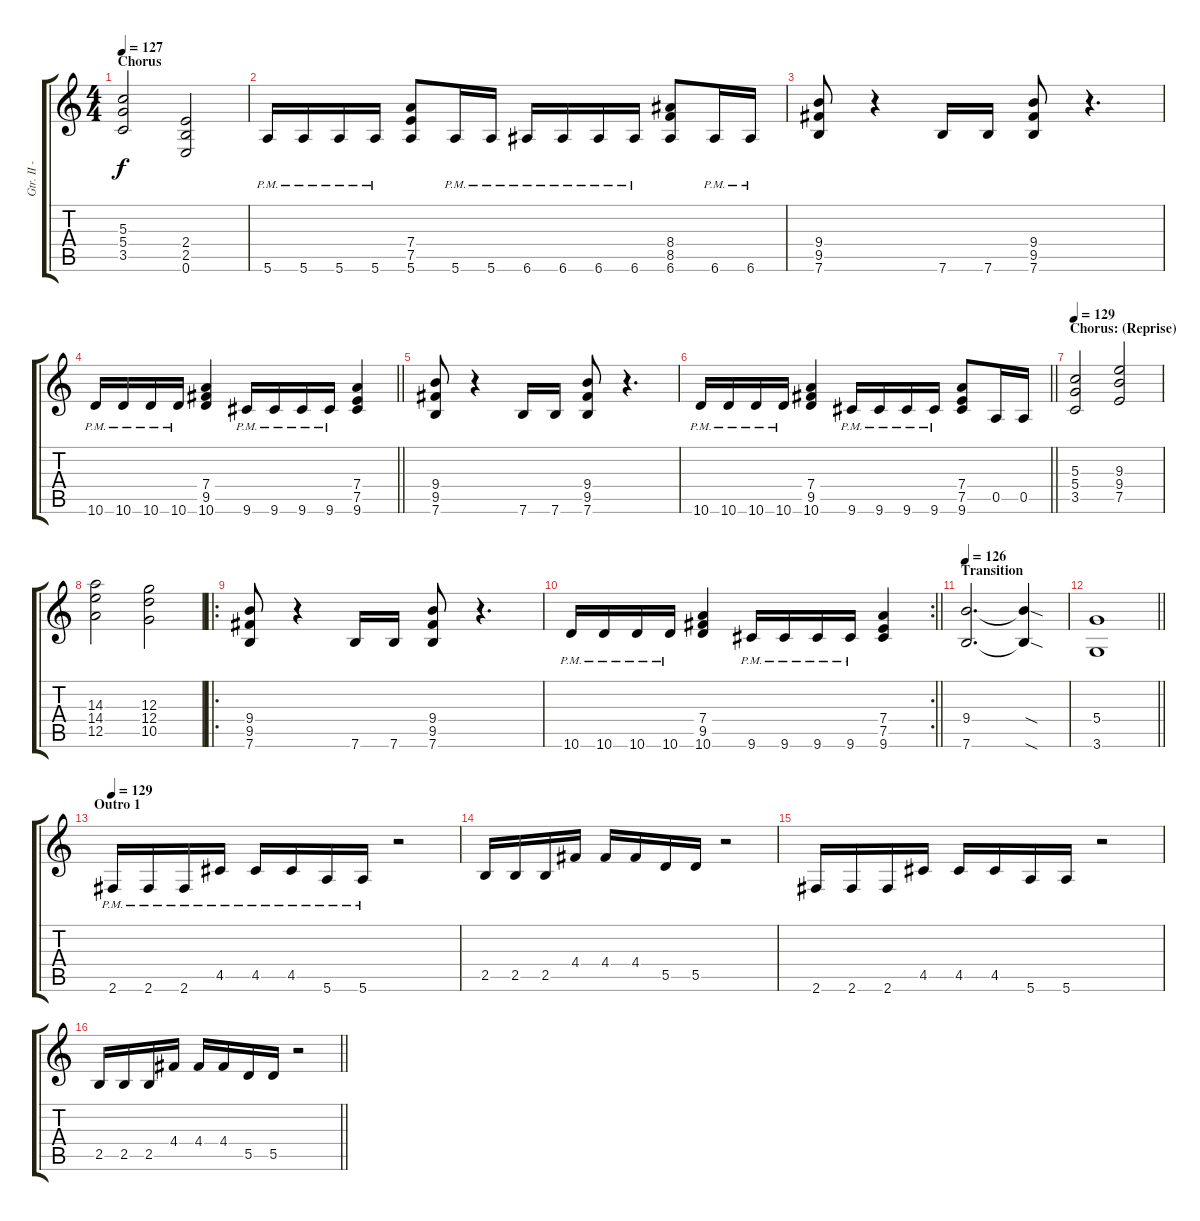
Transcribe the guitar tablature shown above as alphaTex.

\track ("Gtr. II - Jason Gobel (distortion)" "Gtr. II - ") {instrument distortionguitar bank 255}
\staff {score tabs}
\tuning (E4 B3 G3 D3 A2 E2) {hide}
\ts (4 4)
\section ("" "Chorus")
\tempo 127
\clef g2
\ks c
(5.3 5.4 3.5).2{dy f} (2.4 2.5 0.6).2 |
5.6{pm}.16 5.6{pm}.16 5.6{pm}.16 5.6{pm}.16 (7.4 7.5 5.6).8 5.6{pm}.16 5.6{pm}.16 6.6{pm}.16 6.6{pm}.16 6.6{pm}.16 6.6{pm}.16 (8.4 8.5 6.6).8 6.6{pm}.16 6.6{pm}.16 |
(9.4 9.5 7.6).8 r.4 7.6.16 7.6.16 (9.4 9.5 7.6).8 r.4{d} |
\barLineRight lightlight
10.6{pm}.16 10.6{pm}.16 10.6{pm}.16 10.6{pm}.16 (7.4 9.5 10.6).4 9.6{pm}.16 9.6{pm}.16 9.6{pm}.16 9.6{pm}.16 (7.4 7.5 9.6).4 |
(9.4 9.5 7.6).8 r.4 7.6.16 7.6.16 (9.4 9.5 7.6).8 r.4{d} |
\barLineRight lightlight
10.6{pm}.16 10.6{pm}.16 10.6{pm}.16 10.6{pm}.16 (7.4 9.5 10.6).4 9.6{pm}.16 9.6{pm}.16 9.6{pm}.16 9.6{pm}.16 (7.4 7.5 9.6).8 0.5.16 0.5.16 |
\section ("" "Chorus: (Reprise)")
\tempo 129
(5.3 5.4 3.5).2 (9.3 9.4 7.5).2 |
(14.3 14.4 12.5).2 (12.3 12.4 10.5).2 |
\ro
(9.4 9.5 7.6).8 r.4 7.6.16 7.6.16 (9.4 9.5 7.6).8 r.4{d} |
\rc 2
\barLineRight lightlight
10.6{pm}.16 10.6{pm}.16 10.6{pm}.16 10.6{pm}.16 (7.4 9.5 10.6).4 9.6{pm}.16 9.6{pm}.16 9.6{pm}.16 9.6{pm}.16 (7.4 7.5 9.6).4 |
\section ("" "Transition")
\tempo 126
(9.4 7.6).2{d volume 8} (9.4{sod t} 7.6{sod t}).4 |
\barLineRight lightlight
(5.4 3.6).1 |
\section ("" "Outro 1")
\tempo 129
2.6{pm}.16{volume 14} 2.6{pm}.16 2.6{pm}.16 4.5{pm}.16 4.5{pm}.16 4.5{pm}.16 5.6{pm}.16 5.6{pm}.16 r.2 |
2.5.16 2.5.16 2.5.16 4.4.16 4.4.16 4.4.16 5.5.16 5.5.16 r.2 |
2.6.16 2.6.16 2.6.16 4.5.16 4.5.16 4.5.16 5.6.16 5.6.16 r.2 |
\barLineRight lightlight
2.5.16 2.5.16 2.5.16 4.4.16 4.4.16 4.4.16 5.5.16 5.5.16 r.2
